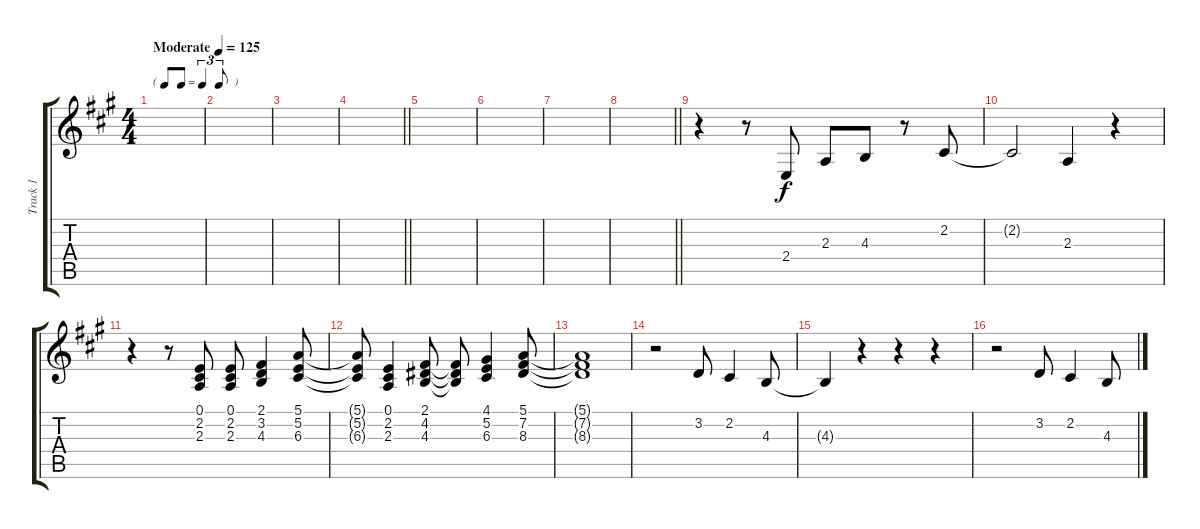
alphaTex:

\track ("Track 1" "Track 1") {instrument tenorsax}
\staff {score tabs}
\tuning (E4 B3 G3 D3 A2 E2) {hide}
\ts (4 4)
\tf triplet8th
\tempo (125 "Moderate")
\clef g2
\ks a
|
|
|
\barLineRight lightlight
|
|
|
|
\barLineRight lightlight
|
r.4 r.8 2.4.8 2.3.8 4.3.8 r.8 2.2.8 |
2.2{t}.2 2.3.4 r.4 |
r.4 r.8 (0.1 2.2 2.3).8 (0.1 2.2 2.3).8 (2.1 3.2 4.3).4 (5.1 5.2 6.3).8 |
(5.1{t} 5.2{t} 6.3{t}).8 (0.1 2.2 2.3).4 (2.1 4.2 4.3).8 (2.1{t} 4.2{t} 4.3{t}).8 (4.1 5.2 6.3).4 (5.1 7.2 8.3).8 |
(5.1{t} 7.2{t} 8.3{t}).1 |
r.2 3.2.8 2.2.4 4.3.8 |
4.3{t}.4 r.4 r.4 r.4 |
r.2 3.2.8 2.2.4 4.3.8
